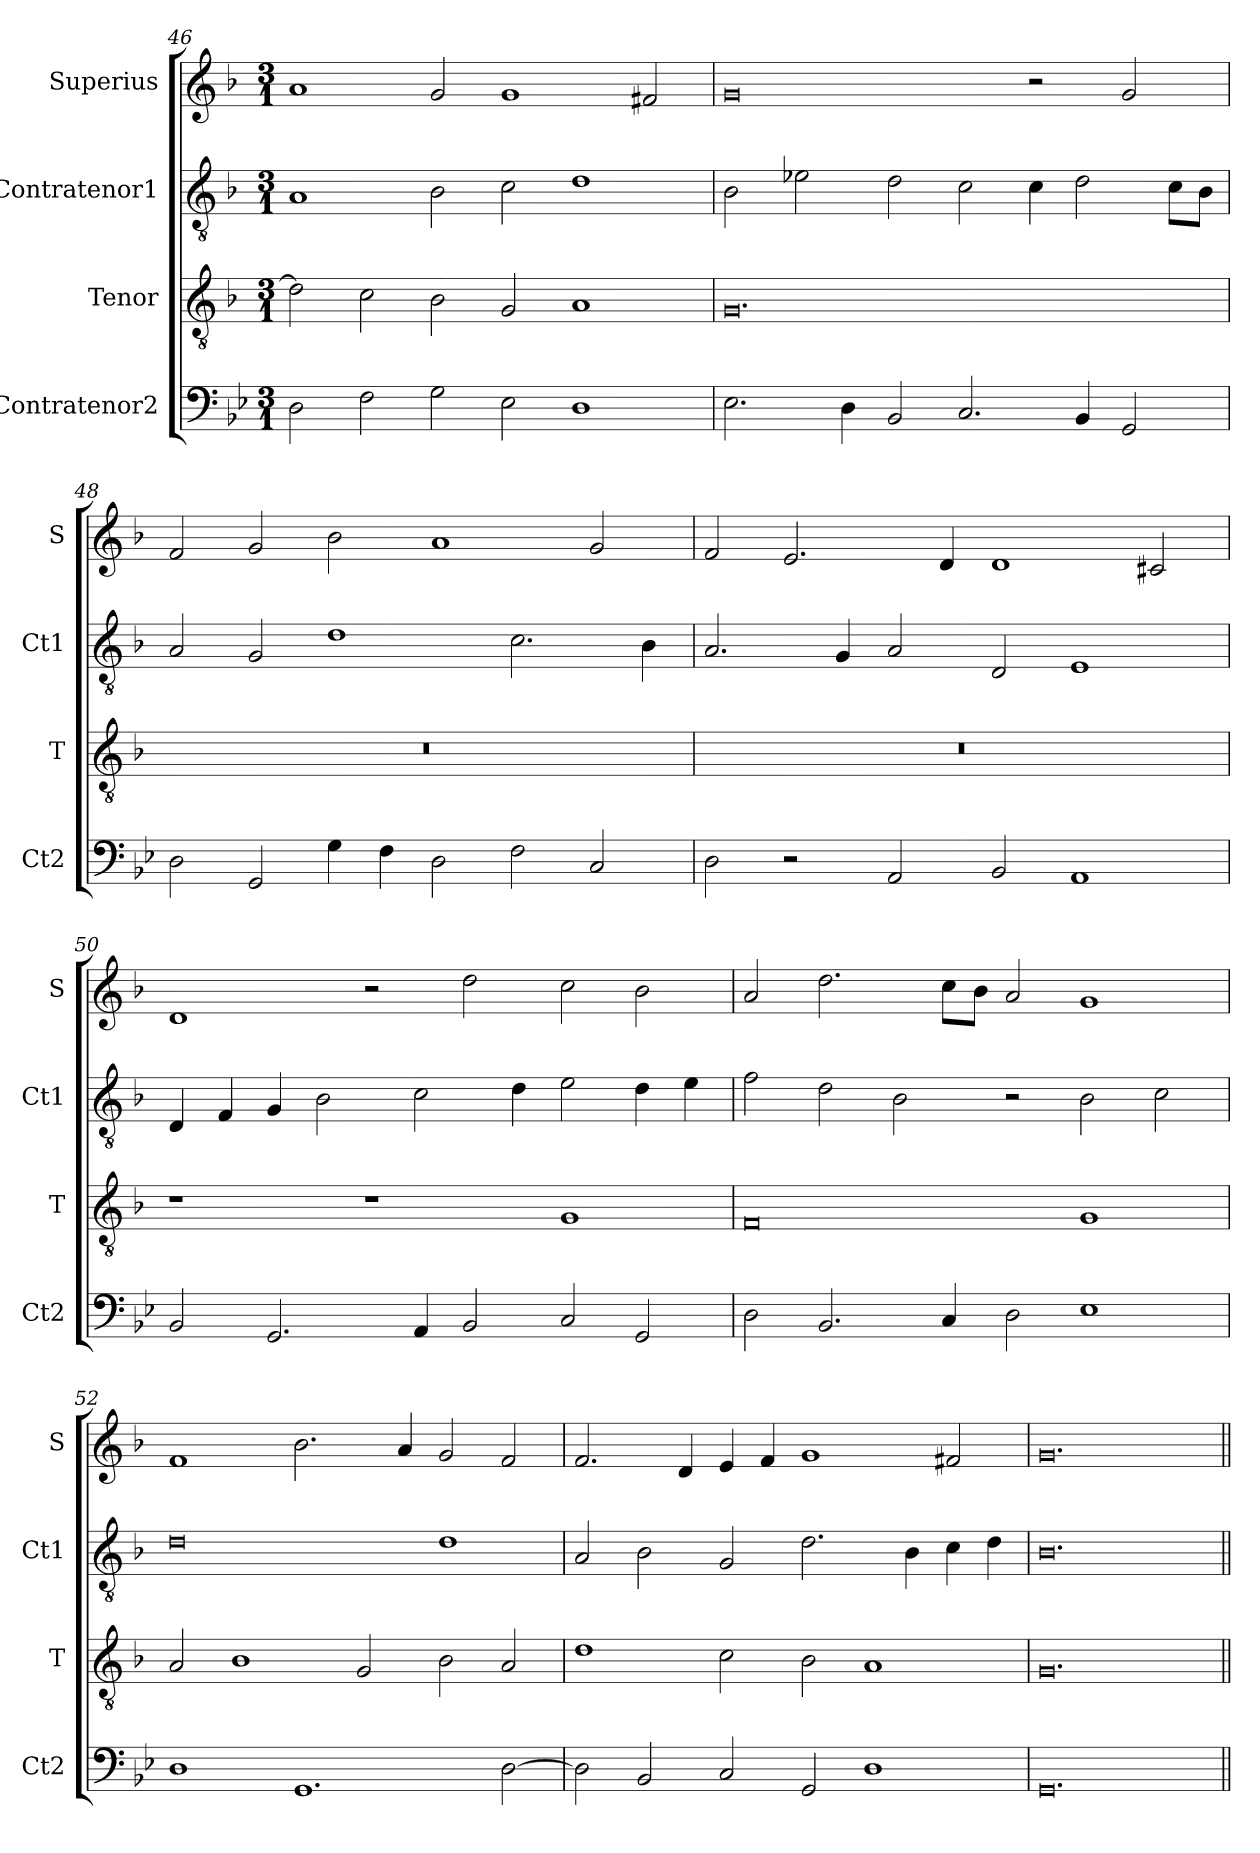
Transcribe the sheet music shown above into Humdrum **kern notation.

**kern	**kern	**kern	**kern
*part4	*part3	*part2	*part1
*staff4	*staff3	*staff2	*staff1
*I"Contratenor2	*I"Tenor	*I"Contratenor1	*I"Superius
*I'Ct2	*I'T	*I'Ct1	*I'S
*clefF4	*clefGv2	*clefGv2	*clefG2
*k[b-e-]	*k[b-]	*k[b-]	*k[b-]
*M3/1	*M3/1	*M3/1	*M3/1
=46	=46	=46	=46
2D\	2d\]	1A	1a
2F\	2c\	.	.
2G\	2B-\	2B-\	2g/
2E-\	2G/	2c\	1g
1D	1A	1d	.
.	.	.	2f#X/
=47	=47	=47	=47
2.E-\	0.G	2B-\	0g
.	.	2e-X\	.
4D\	.	.	.
2BB-/	.	2d\	.
2.C/	.	2c\	.
.	.	4c\	2r
4BB-/	.	2d\	.
2GG/	.	.	2g/
.	.	8c\L	.
.	.	8B-\J	.
=48	=48	=48	=48
2D\	0.r	2A/	2f/
2GG/	.	2G/	2g/
4G\	.	1d	2b-\
4F\	.	.	.
2D\	.	.	1a
2F\	.	2.c\	.
2C/	.	.	2g/
.	.	4B-\	.
=49	=49	=49	=49
2D\	0.r	2.A/	2f/
2r	.	.	2.e/
.	.	4G/	.
2AA/	.	2A/	.
.	.	.	4d/
2BB-/	.	2D/	1d
1AA	.	1E	.
.	.	.	2c#X/
=50	=50	=50	=50
2BB-/	1r	4D/	1d
.	.	4F/	.
2.GG/	.	4G/	.
.	.	2B-\	.
.	1r	.	2r
4AA/	.	2c\	.
2BB-/	.	.	2dd\
.	.	4d\	.
2C/	1G	2e\	2cc\
2GG/	.	4d\	2b-\
.	.	4e\	.
=51	=51	=51	=51
2D\	0F	2f\	2a/
2.BB-/	.	2d\	2.dd\
.	.	2B-\	.
4C/	.	.	8cc\L
.	.	.	8b-\J
2D\	.	2r	2a/
1E-	1G	2B-\	1g
.	.	2c\	.
=52	=52	=52	=52
1D	2A/	0d	1f
.	1B-	.	.
1.GG	.	.	2.b-\
.	2G/	.	.
.	.	.	4a/
.	2B-\	1d	2g/
[2D\	2A/	.	2f/
=53	=53	=53	=53
2D\]	1d	2A/	2.f/
2BB-/	.	2B-\	.
.	.	.	4d/
2C/	2c\	2G/	4e/
.	.	.	4f/
2GG/	2B-\	2.d\	1g
1D	1A	.	.
.	.	4B-\	.
.	.	4c\	2f#X/
.	.	4d\	.
=54	=54	=54	=54
0.GG	0.G	0.B-	0.g
=||	=||	=||	=||
*-	*-	*-	*-
